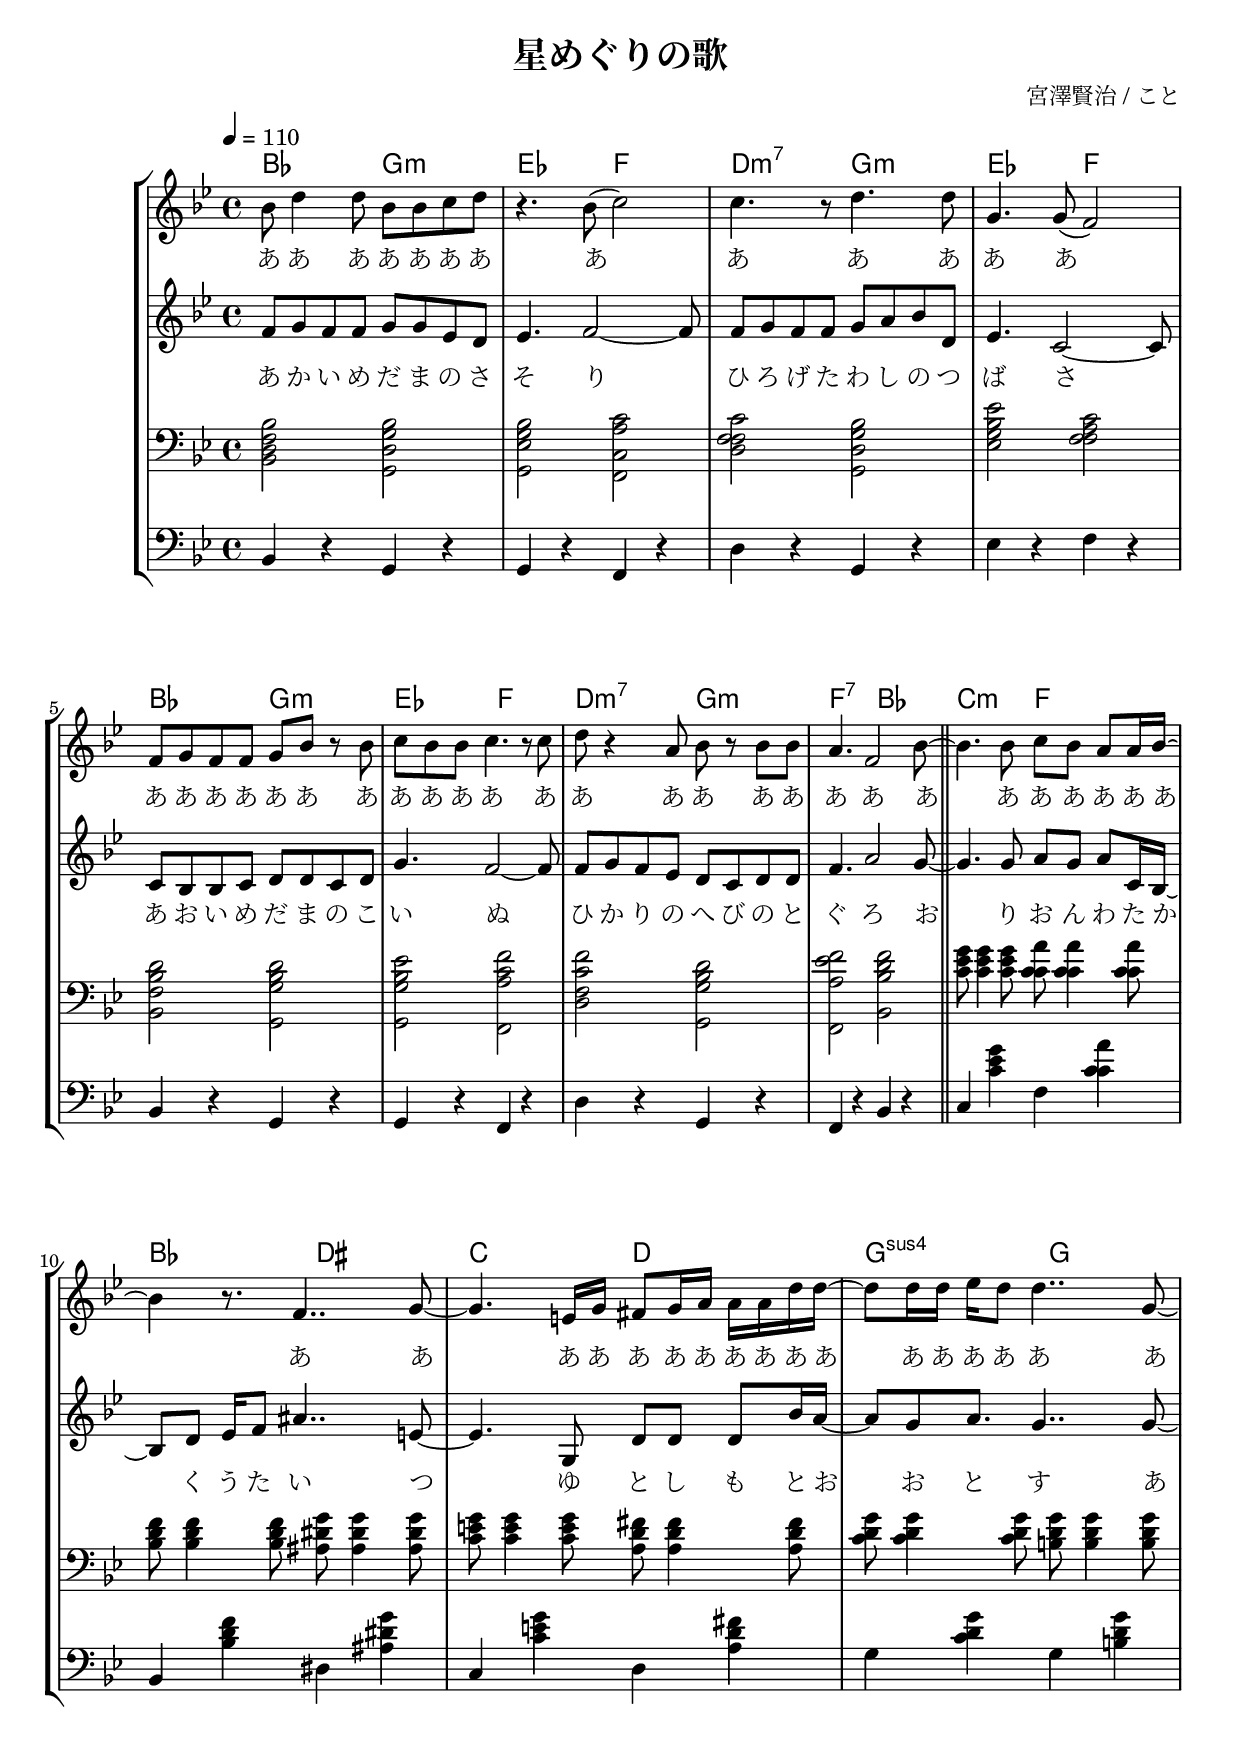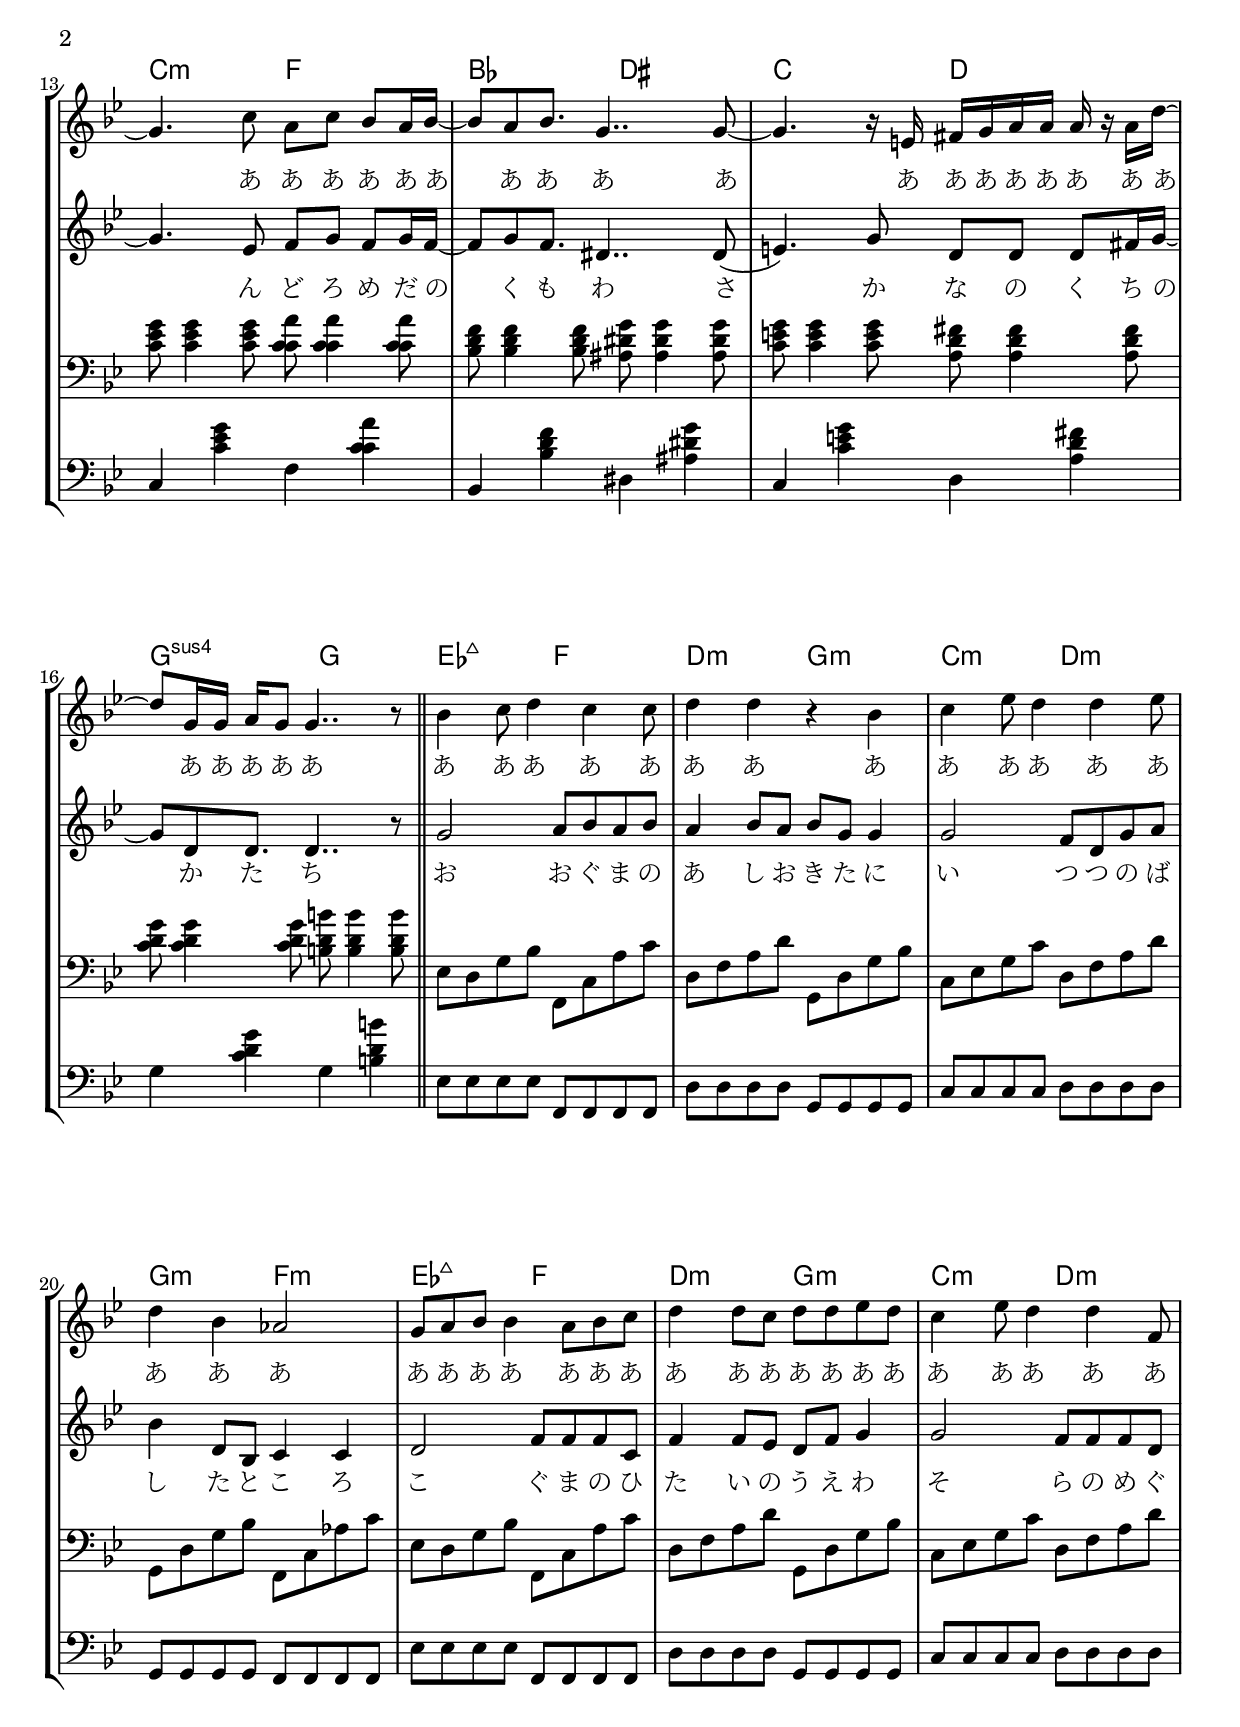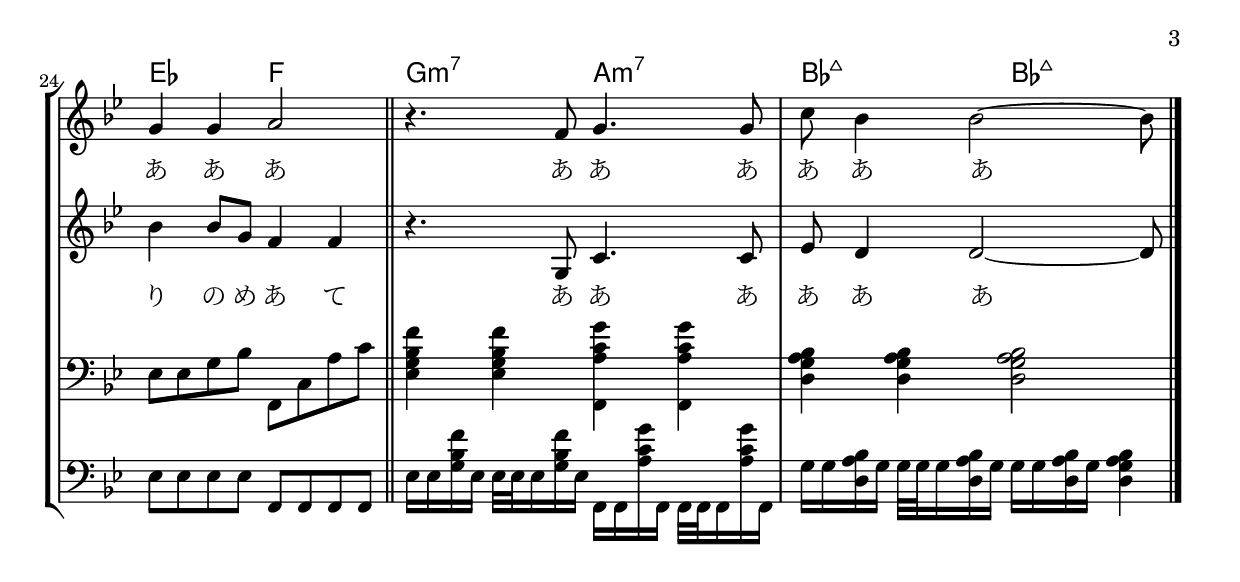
\version "2.12.1"

\header {
	title = \markup {星めぐりの歌}
	composer = \markup \center-column {"宮澤賢治 / こと"}
}

harmony = \chordmode {
	bes2 g:m es f d:min7 g:m es f bes g:m es f d:min7 g:m f:7 bes 

	c:m f bes dis c d g:sus4 g c:m f bes dis c d g:sus4 g 

	es:maj7 f d:m g:m c:m d:m g:m f:m es:maj7 f d:m g:m c:m d:m es f 

	g:min7 a:m7 bes:maj7 bes:maj7 
}

melody = {
	\set Staff.midiInstrument = #"Bagpipe"
	\set Staff.midiMinimumVolume = #0.7
	\set Staff.midiMaximumVolume = #0.9
		\key bes \major
	\tempo 4 = 110
bes'8  d''4  d''8  bes'8  bes'8  c''8  d''8 
	r4.  bes'8  (c''2) 
	c''4.  r8  d''4.  d''8 
	g'4.  g'8  (f'2) 
	f'8  g'8  f'8  f'8  g'8  bes'8  r8  bes'8 
	c''8  bes'8  bes'8  c''4.  r8  c''8 
	d''8  r4  a'8  bes'8  r8  bes'8  bes'8 
	a'4.  f'2  	\set Staff.midiInstrument = #"Bagpipe"
	\set Staff.midiMinimumVolume = #0.7
	\set Staff.midiMaximumVolume = #0.9
	bes'8~ 
	bes'4.  bes'8  c''8  bes'8  a'8  a'16  bes'16~ 
	bes'4  r8.  f'4..  g'8~ 
	g'4.  e'16  g'16  fis'8  g'16  a'16  a'16  a'16  d''16  d''16~ 
	d''8  d''16  d''16  es''16  d''8  d''4..  g'8~ 
	g'4.  c''8  a'8  c''8  bes'8  a'16  bes'16~ 
	bes'8  a'8  bes'8.  g'4..  g'8~ 
	g'4.  r16  e'16  fis'16  g'16  a'16  a'16  a'16  r16  a'16  d''16~ 
	d''8  g'16  g'16  a'16  g'8  g'4..  	r8 	\set Staff.midiInstrument = #"Bagpipe"
	\set Staff.midiMinimumVolume = #0.7
	\set Staff.midiMaximumVolume = #0.9
	bes'4  c''8  d''4  c''4  c''8 
	d''4  d''4  r4  bes'4 
	c''4  es''8  d''4  d''4  es''8 
	d''4  bes'4  as'2 
	g'8  a'8  bes'8  bes'4  a'8  bes'8  c''8 
	d''4  d''8  c''8  d''8  d''8  es''8  d''8 
	c''4  es''8  d''4  d''4  f'8 
	g'4  g'4  a'2
	\set Staff.midiInstrument = #"Bagpipe"
	\set Staff.midiMinimumVolume = #0.7
	\set Staff.midiMaximumVolume = #0.9
	r4. f'8  g'4.  g'8 
	c''8  bes'4  bes'2~bes'8
	\bar "|."
}

words = \lyricmode {
	あ  あ  あ  あ  あ  あ  あ  あ  あ  あ  あ  あ  あ  あ  あ  あ  あ  あ  あ  あ  あ  あ  あ  あ  あ  あ  あ  あ  あ  あ  あ  あ  
	あ  あ  あ  あ  あ  あ  あ  あ  あ  あ  あ  あ  あ  あ  あ  あ  あ  あ  あ  あ  あ  あ  あ  あ  あ  あ  あ  あ  あ  あ  あ  あ  あ  あ  あ  あ  あ  あ  あ  あ  あ  あ  あ  あ  あ  あ  あ  
	あ  あ  あ  あ  あ  あ  あ  あ  あ  あ  あ  あ  あ  あ  あ  あ  あ  あ  あ  あ  あ  あ  あ  あ  あ  あ  あ  あ  あ  あ  あ  あ  あ  あ  あ  あ  あ  あ  
	あ  あ  あ  あ  あ  あ  
}

secondmelody = {
	\set Staff.midiInstrument = #"fss0.5"
	\set Staff.midiMinimumVolume = #0.7
	\set Staff.midiMaximumVolume = #0.9
		\key bes \major
	\tempo 4 = 110
f'8  g'8  f'8  f'8  g'8  g'8  es'8  d'8 
	es'4.  f'2~f'8 
	f'8  g'8  f'8  f'8  g'8  a'8  bes'8  d'8 
	es'4.  c'2~c'8 
	c'8  bes8  bes8  c'8  d'8  d'8  c'8  d'8 
	g'4.  f'2~f'8 
	f'8  g'8  f'8  es'8  d'8  c'8  d'8  d'8 
	f'4.  a'2  	\set Staff.midiInstrument = #"fss0.5"
	\set Staff.midiMinimumVolume = #0.7
	\set Staff.midiMaximumVolume = #0.9
	g'8~ 
	g'4.  g'8  a'8  g'8  a'8  c'16  bes16~ 
	bes8  d'8  es'16  f'8  ais'4..  e'8~ 
	e'4.  g8  d'8  d'8  d'8  bes'16  a'16~ 
	a'8  g'8  a'8.  g'4..  g'8~ 
	g'4.  es'8  f'8  g'8  f'8  g'16  f'16~ 
	f'8  g'8  f'8.  dis'4..  dis'8 
	(e'4.)  g'8  d'8  d'8  d'8  fis'16  g'16~ 
	g'8  d'8  d'8.  d'4..  	r8 	\set Staff.midiInstrument = #"fss0.5"
	\set Staff.midiMinimumVolume = #0.7
	\set Staff.midiMaximumVolume = #0.9
	g'2  a'8  bes'8  a'8  bes'8 
	a'4  bes'8  a'8  bes'8  g'8  g'4 
	g'2  f'8  d'8  g'8  a'8 
	bes'4  d'8  bes8  c'4  c'4 
	d'2  f'8  f'8  f'8  c'8 
	f'4  f'8  es'8  d'8  f'8  g'4 
	g'2  f'8  f'8  f'8  d'8 
	bes'4  bes'8  g'8  f'4  f'4
	\set Staff.midiInstrument = #"fss0.5"
	\set Staff.midiMinimumVolume = #0.7
	\set Staff.midiMaximumVolume = #0.9
	r4. g8  c'4.  c'8 
	es'8  d'4  d'2~d'8
	\bar "|."
}

secondwords = \lyricmode {
	あ  か  い  め  だ  ま  の  さ  そ  り  ひ  ろ  げ  た  わ  し  の  つ  ば  さ  あ  お  い  め  だ  ま  の  こ  い  ぬ  ひ  か  り  の  へ  び  の  と  ぐ  ろ  
	お  り  お  ん  わ  た  か  く  う  た  い  つ  ゆ  と  し  も  と  お  お  と  す  あ  ん  ど  ろ  め  だ  の  く  も  わ  さ  か  な  の  く  ち  の  か  た  ち  
	お  お  ぐ  ま  の  あ  し  お  き  た  に  い  つ  つ  の  ば  し  た  と  こ  ろ  こ  ぐ  ま  の  ひ  た  い  の  う  え  わ  そ  ら  の  め  ぐ  り  の  め  あ  て  
	あ  あ  あ  あ  あ  あ  
}

tempochange = {
	\tempo 4 = 110
	r1 | r1 | r1 | r1 | r1 | r1 | r1 | r1 \bar "||"
	\tempo 4 = 110
	r1 | r1 | r1 | r1 | r1 | r1 | r1 | r1 \bar "||"
	\tempo 4 = 110
	r1 | r1 | r1 | r1 | r1 | r1 | r1 | r1 \bar "||"
	\tempo 4 = 110
	r1 | r1 \bar "|."
}

mainacc = {
	\clef bass
	\set Staff.midiInstrument = #"Bagpipe"
	\set Staff.midiMinimumVolume = #0.3
	\set Staff.midiMaximumVolume = #0.6
	\key bes \major
	\tempo 4 = 110
	<bes, d f bes>2
	<g, d g bes>2
	<g, es g bes>2
	<f, c a c'>2
	<d f f c'>2
	<g, d g bes>2
	<es g bes es'>2
	<f f a c'>2
	<bes, f bes d'>2
	<g, g bes d'>2
	<g, g bes es'>2
	<f, a c' f'>2
	<d f c' f'>2
	<g, g bes d'>2
	<f, a es' f'>2
	<bes, bes d' f'>2
	\bar "||"

	\set Staff.midiInstrument = #"Bagpipe"
	\set Staff.midiMinimumVolume = #0.3
	\set Staff.midiMaximumVolume = #0.6
	<c' es' g'>8 <c' es' g'>4 <c' es' g'>8
	<c' c' a'>8 <c' c' a'>4 <c' c' a'>8
	<bes d' f'>8 <bes d' f'>4 <bes d' f'>8
	<ais dis' g'>8 <ais dis' g'>4 <ais dis' g'>8
	<c' e' g'>8 <c' e' g'>4 <c' e' g'>8
	<a d' fis'>8 <a d' fis'>4 <a d' fis'>8
	<c' d' g'>8 <c' d' g'>4 <c' d' g'>8
	<b d' g'>8 <b d' g'>4 <b d' g'>8
	<c' es' g'>8 <c' es' g'>4 <c' es' g'>8
	<c' c' a'>8 <c' c' a'>4 <c' c' a'>8
	<bes d' f'>8 <bes d' f'>4 <bes d' f'>8
	<ais dis' g'>8 <ais dis' g'>4 <ais dis' g'>8
	<c' e' g'>8 <c' e' g'>4 <c' e' g'>8
	<a d' fis'>8 <a d' fis'>4 <a d' fis'>8
	<c' d' g'>8 <c' d' g'>4 <c' d' g'>8
	<b d' b'>8 <b d' b'>4 <b d' b'>8
	\bar "||"

	\set Staff.midiInstrument = #"Bagpipe"
	\set Staff.midiMinimumVolume = #0.3
	\set Staff.midiMaximumVolume = #0.6
	es8 d8 g8 bes8
	f,8 c8 a8 c'8
	d8 f8 a8 d'8
	g,8 d8 g8 bes8
	c8 es8 g8 c'8
	d8 f8 a8 d'8
	g,8 d8 g8 bes8
	f,8 c8 as8 c'8
	es8 d8 g8 bes8
	f,8 c8 a8 c'8
	d8 f8 a8 d'8
	g,8 d8 g8 bes8
	c8 es8 g8 c'8
	d8 f8 a8 d'8
	es8 es8 g8 bes8
	f,8 c8 a8 c'8
	\bar "||"

	\set Staff.midiInstrument = #"Bagpipe"
	\set Staff.midiMinimumVolume = #0.3
	\set Staff.midiMaximumVolume = #0.6
	<es g bes f'>4 <es g bes f'>4
	<f, a c' g'>4 <f, a c' g'>4
	<g d a bes>4 <g d a bes>4
	<g d a bes>2
	\bar "|."
}

subacc = {
	\clef bass
	\set Staff.midiInstrument = #"Bagpipe"
	\set Staff.midiMinimumVolume = #0.3
	\set Staff.midiMaximumVolume = #0.6
	\key bes \major
	\tempo 4 = 110
	bes,4 r4
	g,4 r4
	g,4 r4
	f,4 r4
	d4 r4
	g,4 r4
	es4 r4
	f4 r4
	bes,4 r4
	g,4 r4
	g,4 r4
	f,4 r4
	d4 r4
	g,4 r4
	f,4 r4
	bes,4 r4
	\bar "||"

	\set Staff.midiInstrument = #"Bagpipe"
	\set Staff.midiMinimumVolume = #0.3
	\set Staff.midiMaximumVolume = #0.6
	c4 <c' es' g'>4
	f4 <c' c' a'>4
	bes,4 <bes d' f'>4
	dis4 <ais dis' g'>4
	c4 <c' e' g'>4
	d4 <a d' fis'>4
	g4 <c' d' g'>4
	g4 <b d' g'>4
	c4 <c' es' g'>4
	f4 <c' c' a'>4
	bes,4 <bes d' f'>4
	dis4 <ais dis' g'>4
	c4 <c' e' g'>4
	d4 <a d' fis'>4
	g4 <c' d' g'>4
	g4 <b d' b'>4
	\bar "||"

	\set Staff.midiInstrument = #"Bagpipe"
	\set Staff.midiMinimumVolume = #0.3
	\set Staff.midiMaximumVolume = #0.6
	es8 es8 es8 es8
	f,8 f,8 f,8 f,8
	d8 d8 d8 d8
	g,8 g,8 g,8 g,8
	c8 c8 c8 c8
	d8 d8 d8 d8
	g,8 g,8 g,8 g,8
	f,8 f,8 f,8 f,8
	es8 es8 es8 es8
	f,8 f,8 f,8 f,8
	d8 d8 d8 d8
	g,8 g,8 g,8 g,8
	c8 c8 c8 c8
	d8 d8 d8 d8
	es8 es8 es8 es8
	f,8 f,8 f,8 f,8
	\bar "||"

	\set Staff.midiInstrument = #"Bagpipe"
	\set Staff.midiMinimumVolume = #0.3
	\set Staff.midiMaximumVolume = #0.6
	es16 es16 <g bes f'>16 es16   es32 es32 es16 <g bes f'>16 es16
	f,16 f,16 <a c' g'>16 f,16   f,32 f,32 f,16 <a c' g'>16 f,16
	g16 g16 <d a bes>16 g16   g32 g32 g16 <d a bes>16 g16
	g16 g16 <d a bes>16 g16 <g d a bes>4
	\bar "|."
}

percA = {
	\drummode {
	r8 hho8 hho8 hho8 hho8 hho8 hho8 hho8  |hho8 hho8 hho8 hho8 hho8 hho8 hho8 hho8  |r8 hho8 hho8 hho8 hho8 hho8 hho8 hho8  |hho8 hho8 hho8 hho8 hho2  |r8 hho8 hho8 hho8 hho8 hho8 hho8 hho8  |hho8 hho8 hho8 hho8 hho8 hho8 hho8 hho8  |r8 hho8 hho8 hho8 hho8 hho8 hho8 hho8  |hho8 hho8 hho2.  \bar "||"
	cymc1  |r1  |r1  |r1  |cymc1  |r1  |r1  |r1  \bar "||"
	r2. hho4  |r1  |r2. hho4  |r1  |r2. hho4  |r1  |r2. hho4  |r1  \bar "||"
	r4 hh4 hh4 hh4  |hh4 hh4 hh4 hh4  \bar "|."
	}
}

percB = {
	\drummode {
	r8 sn4 sn4 sn4 sn8  |r8 sn4 sn4 sn4 sn8  |r8 sn4 sn4 sn4 sn8  |r8 sn4 sn8 sn8 sn16 sn4 r16  |r8 sn4 sn4 sn4 sn8  |r8 sn4 sn4 sn4 sn8  |r8 sn4 sn4 sn4 sn8  |r8 sn8. sn16 sn8 sn16 sn16 sn16 sn8. sn8  \bar "||"
	r8 hho8 hho8 hho8 hho8 hho8 hho8 hho8  |hho8 hho8 hho8 hho8 hho8 hho8 hho8 hho8  |hho8 hho8 hho8 hho8 hho8 hho8 hho8 hho8  |hho8 hho8 hho8 hho8 hho8 hho4.  |r8 hho8 hho8 hho8 hho8 hho8 hho8 hho8  |hho8 hho8 hho8 hho8 hho8 hho8 hho8 hho8  |hho8 hho8 hho8 hho8 hho8 hho8 hho8 hho8  |hho8 hho8 hho8 hho8 hho8 hho4.  \bar "||"
	r4 hh4 hh2  |hh4 hh4 hh4 hh4  |hh4 hh4 hh4 r16 hh8.  |hh4 hh4 hh4 hh4  |r4 hh4 hh2  |hh4 hh4 hh4 hh4  |hh4 hh4 hh4 r16 hh8.  |r4 hh4. r16 hh8 hh8 hh16  \bar "||"
	r8 hhp4 hhp4 hhp4 hhp8  |r8 hhp4 hhp2 r8  \bar "|."
	}
}

percC = {
	\drummode {
	bd4 bd4 bd8. bd8 bd8.  |bd4 bd4 bd8. bd8 bd8.  |bd4 bd4 bd8. bd8 bd8.  |bd4 bd4 r16 bd4. r16  |bd4 bd4 bd8. bd8 bd8.  |bd4 bd4 bd8. bd8 bd8.  |bd4 bd4 bd8. bd8 bd8.  |bd8 bd8 bd8. bd8. bd8 bd8 bd8  \bar "||"
	r1  |r1  |r1  |r2. hh4  |r1  |r1  |r1  |r2. hh4  \bar "||"
	r16 hhp8 hhp8 hhp8 hhp8 hhp8 hhp8 hhp8 hhp16  |r16 hhp8 hhp8 hhp8 hhp8 hhp8 hhp8 hhp8 hhp16  |r16 hhp8 hhp8 hhp8 hhp8 hhp8 hhp4 hhp16  |r16 hhp8 hhp8 hhp8 hhp8 hhp8 hhp8 hhp8 hhp16  |r16 hhp8 hhp8 hhp8 hhp8 hhp8 hhp8 hhp8 hhp16  |r16 hhp8 hhp8 hhp8 hhp8 hhp8 hhp8 hhp8 hhp16  |r16 hhp8 hhp8 hhp8 hhp8 hhp8 hhp4 hhp16  |r16 hhp8 hhp8 hhp8 hhp8. hhp8 hhp8 hhp8  \bar "||"
	r4 sn2 sn4  |r4 sn4 r16 sn16 sn8. sn16 sn16 sn16  \bar "|."
	}
}

percD = {
	\drummode {
	cymc1  |r1  |cymc1  |r1  |cymc1  |r1  |cymc1  |r1  \bar "||"
	r8 sn4 sn4 sn4 sn8  |r8 sn4 sn4 sn4 sn8  |r8 sn4 sn4 sn4 sn8  |r8 sn4 sn4 sn8. sn16 sn16 sn16  |r8 sn4 sn4 sn4 sn8  |r8 sn4 sn4 sn4 sn8  |r8 sn4 sn4 sn4 sn8  |r8 sn4 sn4 sn8. sn16 sn16 sn16  \bar "||"
	r8 sn4 sn4 sn4 sn8  |r8 sn4 sn4 sn4 sn8  |r8 sn4 sn4 sn4 sn8  |r8 sn4 sn4 sn4 sn8  |r8 sn4 sn4 sn4 sn8  |r8 sn4 sn4 sn4 sn8  |r8 sn4 sn4 sn4 sn8  |r8 sn4 sn8 sn16 sn8 sn8 sn8 sn16  \bar "||"
	bd2 bd8 bd16 bd4 r16  |bd4. bd8 bd4 bd4  \bar "|."
	}
}

percE = {
	\drummode {
	r1 |r1 |r1 |r2. tommh16 tommh8.  |r1 |r1 |r1 |r2. tommh16 tommh8.  \bar "||"
	bd4 bd16 bd8. bd8. bd8 bd8.  |bd4 bd16 bd8. bd16 bd8 bd8 bd8.  |bd4 bd16 bd8. bd8. bd8 bd8.  |bd4 bd16 bd8. bd16 bd8. bd4  |bd4 bd16 bd8. bd8. bd8 bd8.  |bd4 bd16 bd8. bd16 bd8 bd8 bd8.  |bd4 bd16 bd8. bd8. bd8 bd8.  |bd4 bd16 bd8. bd16 bd8. bd4  \bar "||"
	bd4 bd4 bd16 bd8 bd16 bd4  |bd4 bd4 bd16 bd8 bd16 bd4  |bd4 bd4 bd16 bd8 bd16 bd4  |bd4 bd4 bd16 bd8 bd16 bd4  |bd4 bd4 bd16 bd8 bd16 bd4  |bd4 bd4 bd16 bd8 bd16 bd4  |bd4 bd4 bd16 bd8 bd16 bd4  |bd4 bd8. bd8 bd8 bd8 bd8 bd16  \bar "||"
	cymc1  |r1 \bar "|."
	}
}

percF = {
	\drummode {
	r1 |r1 |r1 |r2. r8 tomfh16 tomfh16  |r1 |r1 |r1 |r2. r8 tomfh8  \bar "||"
	r1 | r1 | r1 | r1 | r1 | r1 | r1 | r1 \bar "||"
	cymc1  |r1 |r1 |r1 |cymc1  |r1 |r1 |cymc1  \bar "||"
	r1 | r1 \bar "|."
	}
}

percG = {
	\drummode {
	r1 |r1 |r1 |r1 |r1 |r1 |r1 |r2. tomml16 tomml8.  \bar "||"
	r1 | r1 | r1 | r1 | r1 | r1 | r1 | r1 \bar "||"
	r1 | r1 | r1 | r1 | r1 | r1 | r1 | r1 \bar "||"
	r1 | r1 \bar "|."
	}
}

\score {
	<<
		\new StaffGroup <<
			\new ChordNames {\harmony}
			\new Voice = "melody" {\melody}
			\new Lyrics \lyricsto "melody" \words
			\new Voice = "secondmelody" {\secondmelody}
			\new Lyrics \lyricsto "secondmelody" \secondwords
			\new Staff = "mainacc" {\mainacc}
			\new Staff = "subacc" {\subacc}
		>>
	>>
	\layout { }
}
